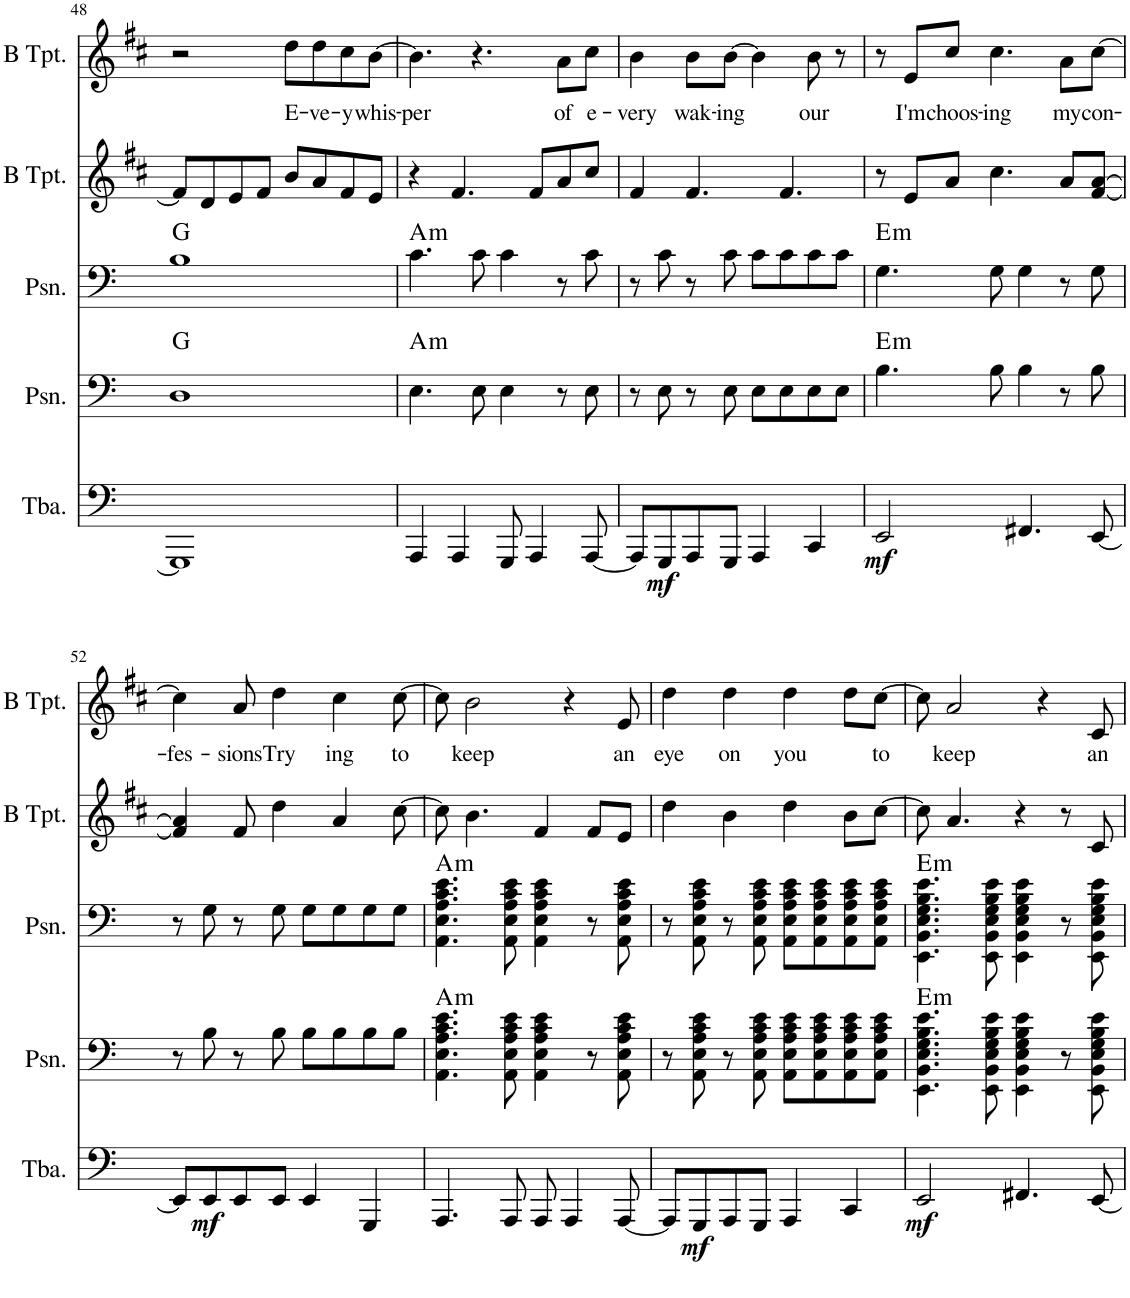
**kern	**dynam	**kern	**kern	**harte	**kern	**kern	**text
*part5	*part5	*part4	*part3	*part3	*part2	*part1	*part1
*staff5	*staff5	*staff4	*staff3	*	*staff2	*staff1	*staff1
*I"Tuba	*	*I"Posaune	*I"Posaune	*	*I"Trompete in B	*I"Trompete in B	*
*I'Tba.	*	*I'Psn.	*I'Psn.	*	*	*	*
!!LO:PB:g=z
*clefF4	*	*clefF4	*clefF4	*	*clefG2	*clefG2	*
*	*	*	*	*	*Trd1c2	*Trd1c2	*
*k[]	*	*k[]	*k[]	*	*k[f#c#]	*k[f#c#]	*
*M4/4	*	*M4/4	*M4/4	*	*M4/4	*M4/4	*
=48	=48	=48	=48	=48	=48	=48	=48
1GGG]	.	1D	1B	G:maj	8f#/L]	2r	.
.	.	.	.	.	8d/	.	.
.	.	.	.	.	8e/	.	.
.	.	.	.	.	8f#/J	.	.
!	!	!	!	!	!	!	!LO:LY:b
.	.	.	.	.	8b/L	8dd\L	E-
!	!	!	!	!	!	!	!LO:LY:b
.	.	.	.	.	8a/	8dd\	-ve-
!	!	!	!	!	!	!	!LO:LY:b
.	.	.	.	.	8f#/	8cc#\	-y
!	!	!	!	!	!	!	!LO:LY:b
.	.	.	.	.	8e/J	[8b\J	whis-
=49	=49	=49	=49	=49	=49	=49	=49
!	!	!	!	!LO:H:kt=m	!	!	!LO:LY:b
4AAA/	.	4.E\	4.c\	A:min	4r	4.b\]	-per
4AAA/	.	.	.	.	4.f#/	.	.
.	.	8E\	8c\	.	.	4.r	.
8GGG/	.	4E\	4c\	.	.	.	.
4AAA/	.	.	.	.	8f#/L	.	.
!	!	!	!	!	!	!	!LO:LY:b
.	.	8r	8r	.	8a/	8a\L	of
!	!	!	!	!	!	!	!LO:LY:b
[8AAA/	.	8E\	8c\	.	8cc#/J	8cc#\J	e-
=50	=50	=50	=50	=50	=50	=50	=50
!	!	!	!	!	!	!	!LO:LY:b
8AAA/L]	.	8r	8r	.	4f#/	4b\	-very
!	!LO:DY:b	!	!	!	!	!	!
8GGG/	mf	8E\	8c\	.	.	.	.
!	!	!	!	!	!	!	!LO:LY:b
8AAA/	.	8r	8r	.	4.f#/	8b\L	wak-
!	!	!	!	!	!	!	!LO:LY:b
8GGG/J	.	8E\	8c\	.	.	[8b\J	-ing
4AAA/	.	8E\L	8c\L	.	.	4b\]	.
.	.	8E\	8c\	.	4.f#/	.	.
!	!	!	!	!	!	!	!LO:LY:b
4CC/	.	8E\	8c\	.	.	8b\	our
.	.	8E\J	8c\J	.	.	8r	.
=51	=51	=51	=51	=51	=51	=51	=51
!	!LO:DY:b	!	!	!LO:H:kt=m	!	!	!
2EE/	mf	4.B\	4.G\	E:min	8r	8r	.
!	!	!	!	!	!	!	!LO:LY:b
.	.	.	.	.	8e/L	8e/L	I'm
!	!	!	!	!	!	!	!LO:LY:b
.	.	.	.	.	8a/J	8cc#/J	choos-
!	!	!	!	!	!	!	!LO:LY:b
.	.	8B\	8G\	.	4.cc#\	4.cc#\	-ing
4.FF#X/	.	4B\	4G\	.	.	.	.
!	!	!	!	!	!	!	!LO:LY:b
.	.	8r	8r	.	8a/L	8a\L	my
!	!	!	!	!	!	!	!LO:LY:b
[8EE/	.	8B\	8G\	.	[8f#/ [8a/J	[8cc#\J	con-
!!LO:LB:g=z
=52	=52	=52	=52	=52	=52	=52	=52
!	!	!	!	!	!	!	!LO:LY:b
8EE/L]	.	8r	8r	.	4f#/] 4a/]	4cc#\]	-fes-
!	!LO:DY:b	!	!	!	!	!	!
8EE/	mf	8B\	8G\	.	.	.	.
!	!	!	!	!	!	!	!LO:LY:b
8EE/	.	8r	8r	.	8f#/	8a/	-sions
!	!	!	!	!	!	!	!LO:LY:b
8EE/J	.	8B\	8G\	.	4dd\	4dd\	Try
4EE/	.	8B\L	8G\L	.	.	.	.
!	!	!	!	!	!	!	!LO:LY:b
.	.	8B\	8G\	.	4a/	4cc#\	ing
4GGG/	.	8B\	8G\	.	.	.	.
!	!	!	!	!	!	!	!LO:LY:b
.	.	8B\J	8G\J	.	[8cc#\	[8cc#\	to
=53	=53	=53	=53	=53	=53	=53	=53
!	!	!	!	!LO:H:kt=m	!	!	!
4.AAA/	.	4.AA\ 4.E\ 4.A\ 4.c\ 4.e\	4.AA\ 4.E\ 4.A\ 4.c\ 4.e\	A:min	8cc#\]	8cc#\]	.
!	!	!	!	!	!	!	!LO:LY:b
.	.	.	.	.	4.b\	2b\	keep
8AAA/	.	8AA\ 8E\ 8A\ 8c\ 8e\	8AA\ 8E\ 8A\ 8c\ 8e\	.	.	.	.
8AAA/	.	4AA\ 4E\ 4A\ 4c\ 4e\	4AA\ 4E\ 4A\ 4c\ 4e\	.	4f#/	.	.
4AAA/	.	.	.	.	.	4r	.
.	.	8r	8r	.	8f#/L	.	.
!	!	!	!	!	!	!	!LO:LY:b
[8AAA/	.	8AA\ 8E\ 8A\ 8c\ 8e\	8AA\ 8E\ 8A\ 8c\ 8e\	.	8e/J	8e/	an
=54	=54	=54	=54	=54	=54	=54	=54
!	!	!	!	!	!	!	!LO:LY:b
8AAA/L]	.	8r	8r	.	4dd\	4dd\	eye
!	!LO:DY:b	!	!	!	!	!	!
8GGG/	mf	8AA\ 8E\ 8A\ 8c\ 8e\	8AA\ 8E\ 8A\ 8c\ 8e\	.	.	.	.
!	!	!	!	!	!	!	!LO:LY:b
8AAA/	.	8r	8r	.	4b\	4dd\	on
8GGG/J	.	8AA\ 8E\ 8A\ 8c\ 8e\	8AA\ 8E\ 8A\ 8c\ 8e\	.	.	.	.
!	!	!	!	!	!	!	!LO:LY:b
4AAA/	.	8AA\ 8E\ 8A\ 8c\ 8e\L	8AA\ 8E\ 8A\ 8c\ 8e\L	.	4dd\	4dd\	you
.	.	8AA\ 8E\ 8A\ 8c\ 8e\	8AA\ 8E\ 8A\ 8c\ 8e\	.	.	.	.
4CC/	.	8AA\ 8E\ 8A\ 8c\ 8e\	8AA\ 8E\ 8A\ 8c\ 8e\	.	8b\L	8dd\L	.
!	!	!	!	!	!	!	!LO:LY:b
.	.	8AA\ 8E\ 8A\ 8c\ 8e\J	8AA\ 8E\ 8A\ 8c\ 8e\J	.	[8cc#\J	[8cc#\J	to
=55	=55	=55	=55	=55	=55	=55	=55
!	!LO:DY:b	!	!	!LO:H:kt=m	!	!	!
2EE/	mf	4.EE\ 4.BB\ 4.E\ 4.G\ 4.B\ 4.e\	4.EE\ 4.BB\ 4.E\ 4.G\ 4.B\ 4.e\	E:min	8cc#\]	8cc#\]	.
!	!	!	!	!	!	!	!LO:LY:b
.	.	.	.	.	4.a/	2a/	keep
.	.	8EE\ 8BB\ 8E\ 8G\ 8B\ 8e\	8EE\ 8BB\ 8E\ 8G\ 8B\ 8e\	.	.	.	.
4.FF#X/	.	4EE\ 4BB\ 4E\ 4G\ 4B\ 4e\	4EE\ 4BB\ 4E\ 4G\ 4B\ 4e\	.	4r	.	.
.	.	.	.	.	.	4r	.
.	.	8r	8r	.	8r	.	.
!	!	!	!	!	!	!	!LO:LY:b
[8EE/	.	8EE\ 8BB\ 8E\ 8G\ 8B\ 8e\	8EE\ 8BB\ 8E\ 8G\ 8B\ 8e\	.	8c#/	8c#/	an
=	=	=	=	=	=	=	=
*-	*-	*-	*-	*-	*-	*-	*-
